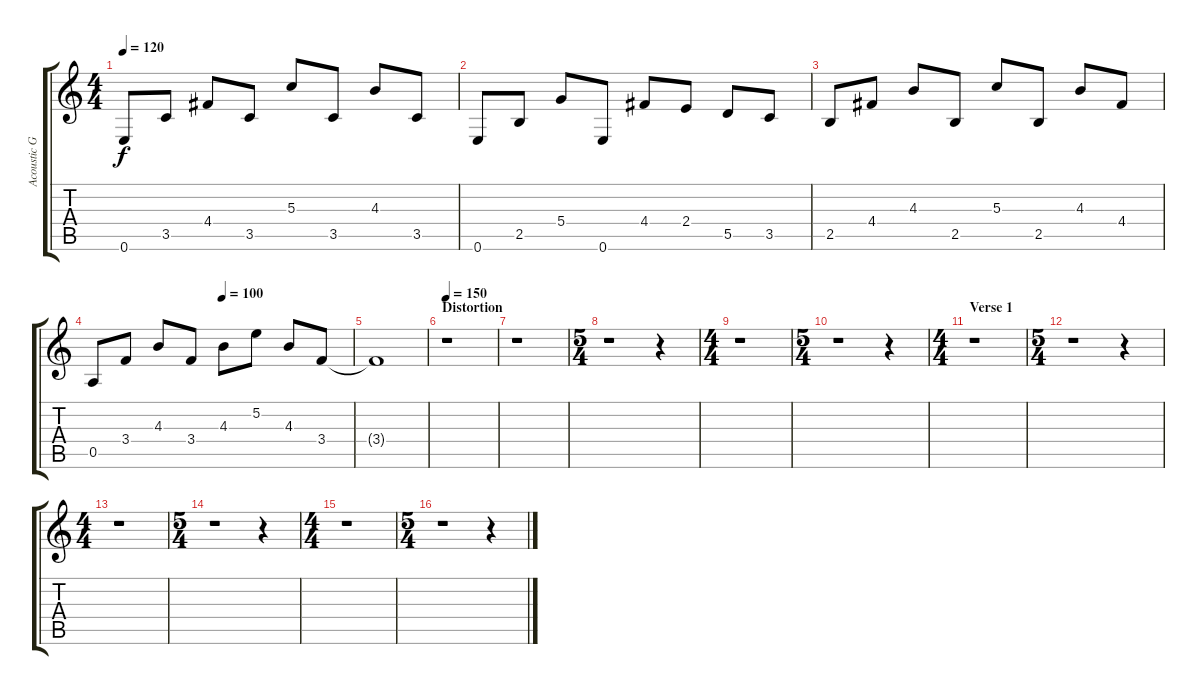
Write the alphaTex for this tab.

\track ("Acoustic Guitar" "Acoustic G") {instrument acousticguitarsteel}
\staff {score tabs}
\tuning (E4 B3 G3 D3 A2 E2) {hide}
\ts (4 4)
\tempo 120
\clef g2
\ks c
0.6.8{dy f} 3.5.8 4.4.8 3.5.8 5.3.8 3.5.8 4.3.8 3.5.8 |
0.6.8 2.5.8 5.4.8 0.6.8 4.4.8 2.4.8 5.5.8 3.5.8 |
2.5.8 4.4.8 4.3.8 2.5.8 5.3.8 2.5.8 4.3.8 4.4.8 |
\tempo (100 0.5)
0.5.8 3.4.8 4.3.8 3.4.8 4.3.8 5.2.8 4.3.8 3.4.8 |
3.4{t}.1 |
\section ("" "Distortion")
\tempo 150
r.1 |
r.1 |
\ts (5 4)
r.1 r.4 |
\ts (4 4)
r.1 |
\ts (5 4)
r.1 r.4 |
\ts (4 4)
\section ("" "Verse 1")
r.1 |
\ts (5 4)
r.1 r.4 |
\ts (4 4)
r.1 |
\ts (5 4)
r.1 r.4 |
\ts (4 4)
r.1 |
\ts (5 4)
r.1 r.4
